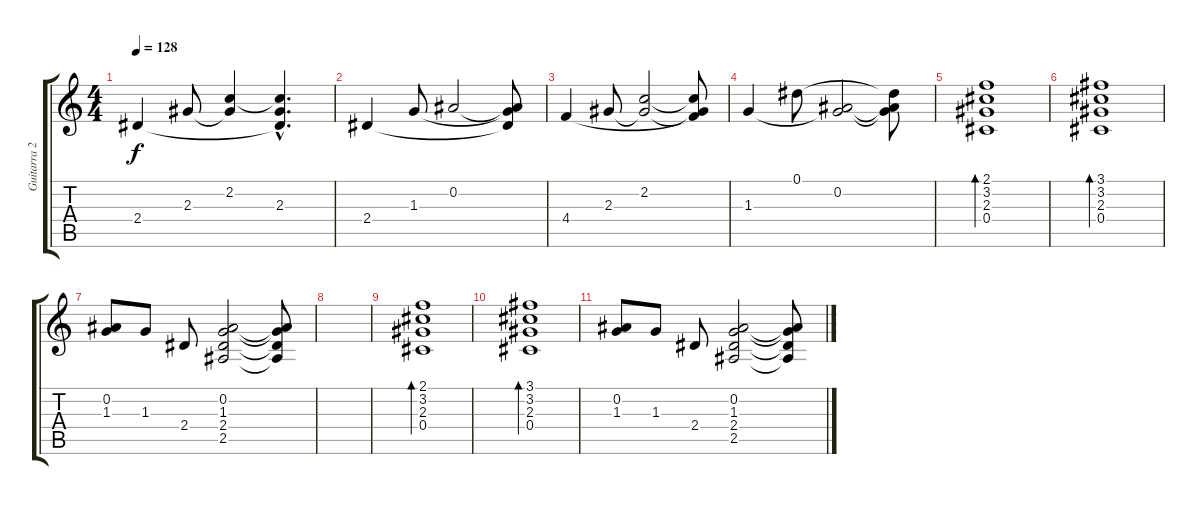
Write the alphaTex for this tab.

\track ("Guitarra 2" "Guitarra 2") {instrument electricguitarclean}
\staff {score tabs}
\tuning (Eb4 Bb3 Gb3 Db3 Ab2 Eb2) {hide}
\ts (4 4)
\tempo 128
\clef g2
\ks c
2.4.4{dy f} 2.3.8 (2.2 2.3{t}).4 (2.2{hac t} 2.3{hac} 2.4{hac t}).4{d} |
2.4.4 1.3.8 0.2.2 (0.2{t} 1.3{t} 2.4{t}).8 |
4.4.4 2.3.8 (2.2 2.3{t}).2 (2.2{t} 2.3{t} 4.4{t}).8 |
1.3.4 0.1.8 (0.2 1.3{t}).2 (0.1{t} 0.2{t} 1.3{t}).8 |
(2.1 3.2 2.3 0.4).1{bd 240} |
(3.1 3.2 2.3 0.4).1{bd 240} |
(0.2 1.3).8 1.3.8 2.4.8 (0.2 1.3 2.4 2.5).2 (0.2{t} 1.3{t} 2.4{t} 2.5{t}).8 |
|
(2.1 3.2 2.3 0.4).1{bd 240} |
(3.1 3.2 2.3 0.4).1{bd 240} |
(0.2 1.3).8 1.3.8 2.4.8 (0.2 1.3 2.4 2.5).2 (0.2{t} 1.3{t} 2.4{t} 2.5{t}).8
